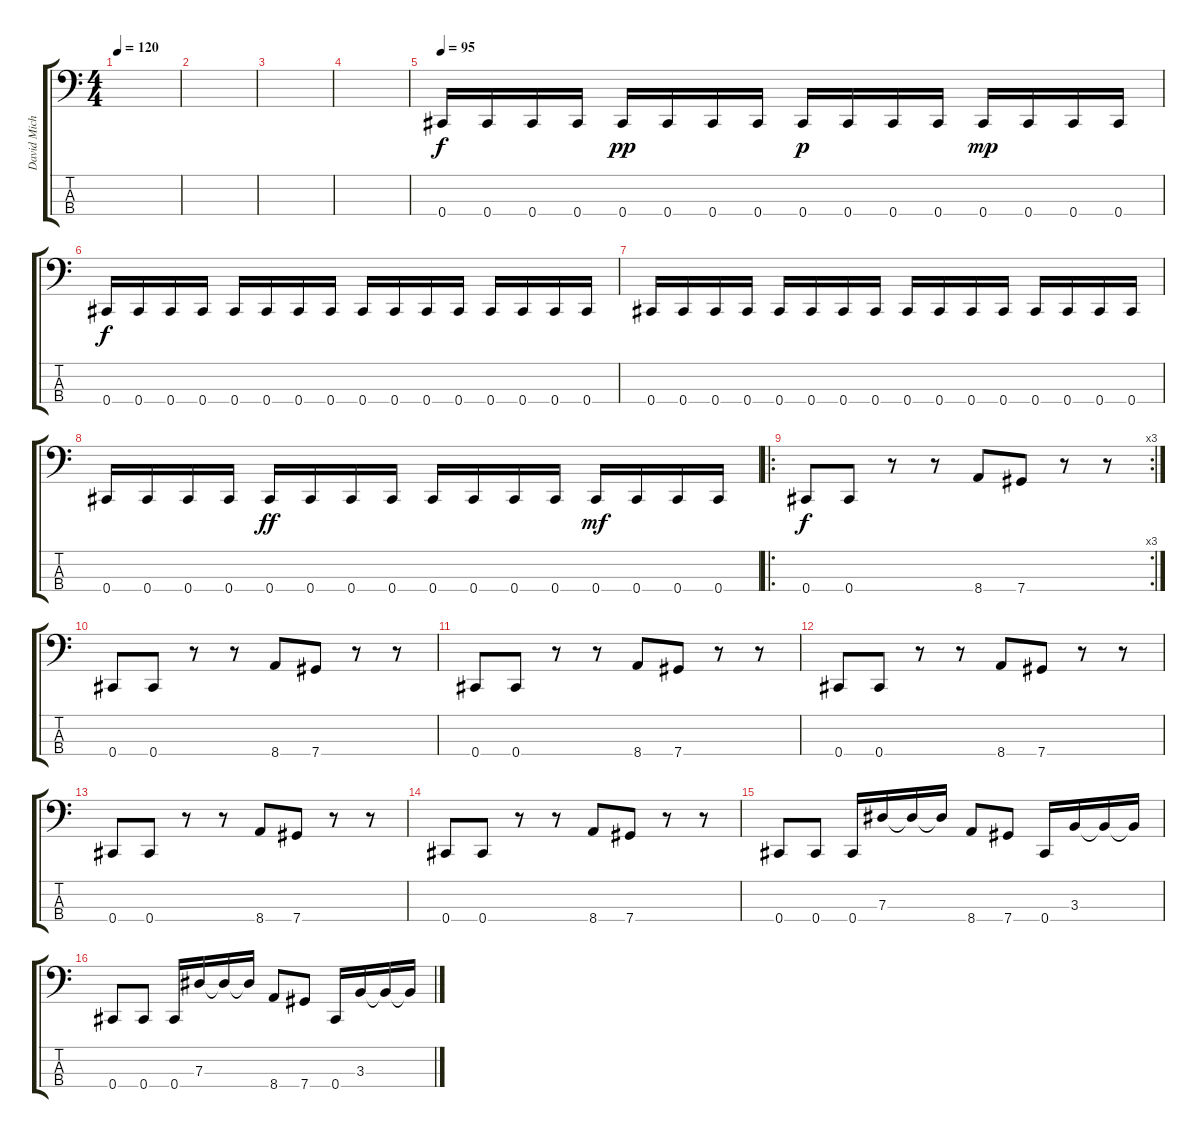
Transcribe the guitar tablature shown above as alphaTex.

\track ("David Michael Farrell" "David Mich") {instrument electricbasspick}
\staff {score tabs}
\tuning (Gb2 Db2 Ab1 Db1) {hide}
\ts (4 4)
\tempo 120
\tempo 95
\tempo 120
\clef f4
\ks c
|
|
|
|
\tempo 95
0.4.16{volume 6} 0.4.16 0.4.16 0.4.16 0.4.16{dy pp} 0.4.16 0.4.16 0.4.16 0.4.16{dy p} 0.4.16 0.4.16 0.4.16 0.4.16{dy mp} 0.4.16 0.4.16 0.4.16 |
0.4.16{dy f volume 11} 0.4.16 0.4.16 0.4.16 0.4.16 0.4.16 0.4.16 0.4.16 0.4.16 0.4.16 0.4.16 0.4.16 0.4.16 0.4.16 0.4.16 0.4.16 |
0.4.16{volume 13} 0.4.16 0.4.16 0.4.16 0.4.16 0.4.16 0.4.16 0.4.16 0.4.16 0.4.16 0.4.16 0.4.16 0.4.16 0.4.16 0.4.16 0.4.16 |
0.4.16{volume 13} 0.4.16 0.4.16 0.4.16 0.4.16{dy ff} 0.4.16 0.4.16 0.4.16 0.4.16 0.4.16 0.4.16 0.4.16 0.4.16{dy mf} 0.4.16 0.4.16 0.4.16 |
\ro
\rc 3
0.4.8{dy f instrument electricbasspick} 0.4.8 r.8 r.8 8.4.8 7.4.8 r.8 r.8 |
0.4.8{instrument electricbasspick} 0.4.8 r.8 r.8 8.4.8 7.4.8 r.8 r.8 |
0.4.8{instrument electricbasspick} 0.4.8 r.8 r.8 8.4.8 7.4.8 r.8 r.8 |
0.4.8{instrument electricbasspick} 0.4.8 r.8 r.8 8.4.8 7.4.8 r.8 r.8 |
0.4.8{instrument electricbasspick} 0.4.8 r.8 r.8 8.4.8 7.4.8 r.8 r.8 |
0.4.8{instrument electricbasspick} 0.4.8 r.8 r.8 8.4.8 7.4.8 r.8 r.8 |
0.4.8{instrument electricbassfinger} 0.4.8 0.4.16 7.3.16 7.3{t}.16 7.3{t}.16 8.4.8 7.4.8 0.4.16 3.3.16 3.3{t}.16 3.3{t}.16 |
0.4.8{instrument electricbassfinger} 0.4.8 0.4.16 7.3.16 7.3{t}.16 7.3{t}.16 8.4.8 7.4.8 0.4.16 3.3.16 3.3{t}.16 3.3{t}.16
